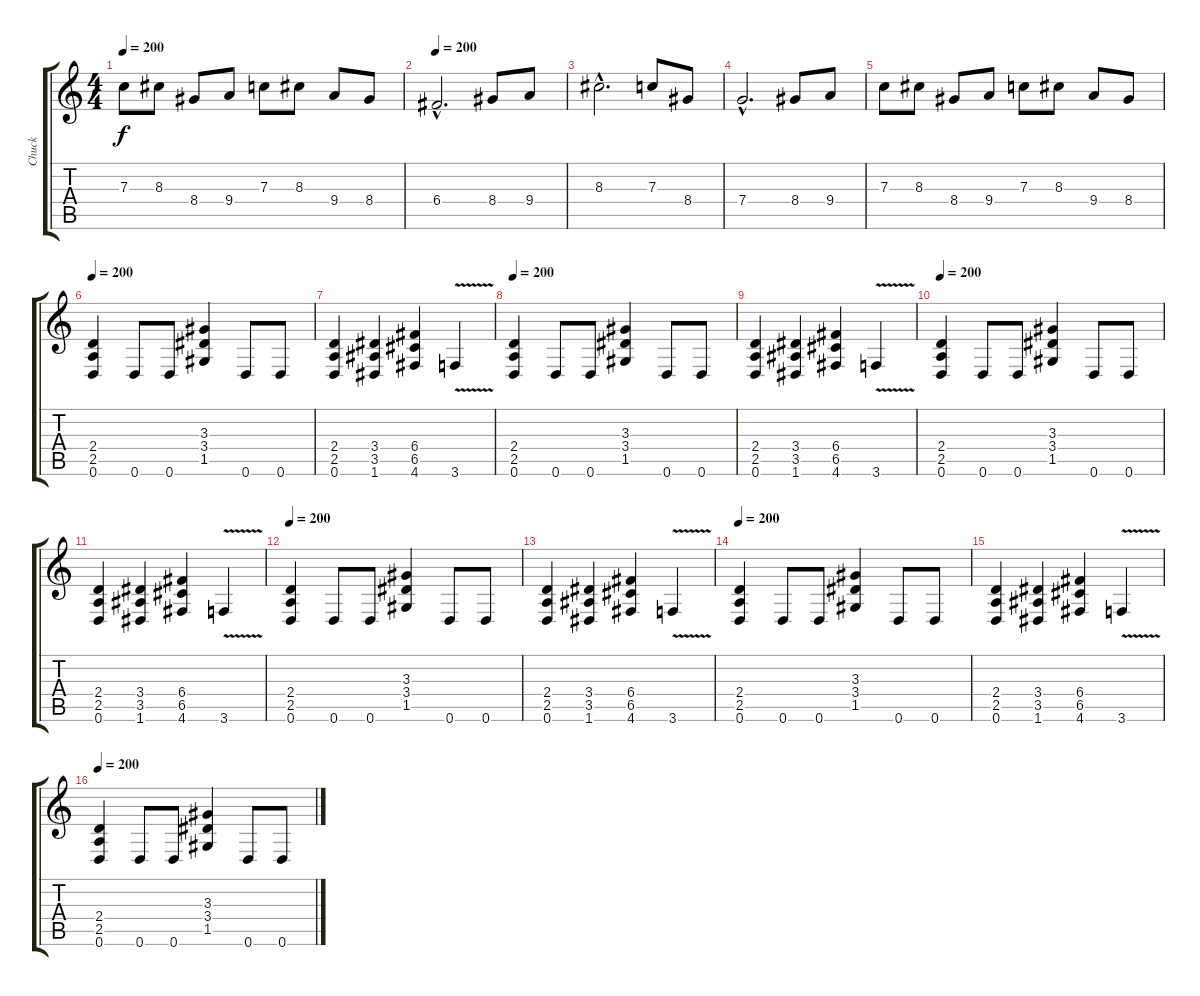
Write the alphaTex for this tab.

\track ("Chuck" "Chuck") {instrument distortionguitar}
\staff {score tabs}
\tuning (D4 A3 F3 C3 G2 D2) {hide}
\ts (4 4)
\tempo 200
\clef g2
\ks c
7.3.8{dy f} 8.3.8 8.4.8 9.4.8 7.3.8 8.3.8 9.4.8 8.4.8 |
\tempo 200
6.4{hac}.2{d} 8.4.8 9.4.8 |
8.3{hac}.2{d} 7.3.8 8.4.8 |
7.4{hac}.2{d} 8.4.8 9.4.8 |
7.3.8 8.3.8 8.4.8 9.4.8 7.3.8 8.3.8 9.4.8 8.4.8 |
\tempo 200
(2.4 2.5 0.6).4 0.6.8 0.6.8 (3.3 3.4 1.5).4 0.6.8 0.6.8 |
(2.4 2.5 0.6).4 (3.4 3.5 1.6).4 (6.4 6.5 4.6).4 3.6{v}.4 |
\tempo 200
(2.4 2.5 0.6).4 0.6.8 0.6.8 (3.3 3.4 1.5).4 0.6.8 0.6.8 |
(2.4 2.5 0.6).4 (3.4 3.5 1.6).4 (6.4 6.5 4.6).4 3.6{v}.4 |
\tempo 200
(2.4 2.5 0.6).4 0.6.8 0.6.8 (3.3 3.4 1.5).4 0.6.8 0.6.8 |
(2.4 2.5 0.6).4 (3.4 3.5 1.6).4 (6.4 6.5 4.6).4 3.6{v}.4 |
\tempo 200
(2.4 2.5 0.6).4 0.6.8 0.6.8 (3.3 3.4 1.5).4 0.6.8 0.6.8 |
(2.4 2.5 0.6).4 (3.4 3.5 1.6).4 (6.4 6.5 4.6).4 3.6{v}.4 |
\tempo 200
(2.4 2.5 0.6).4 0.6.8 0.6.8 (3.3 3.4 1.5).4 0.6.8 0.6.8 |
(2.4 2.5 0.6).4 (3.4 3.5 1.6).4 (6.4 6.5 4.6).4 3.6{v}.4 |
\tempo 200
(2.4 2.5 0.6).4 0.6.8 0.6.8 (3.3 3.4 1.5).4 0.6.8 0.6.8
